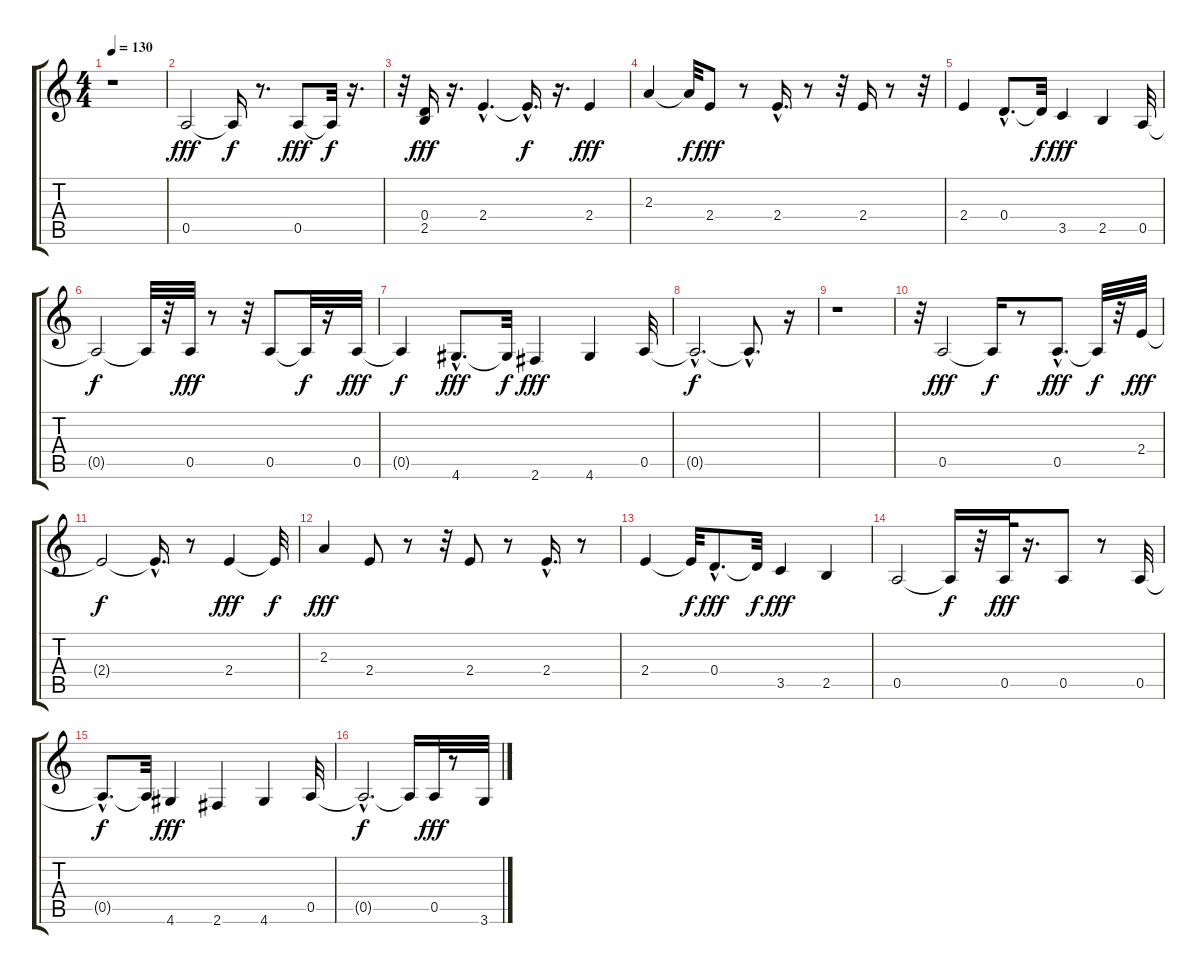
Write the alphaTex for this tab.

\track "" {instrument acousticbass}
\staff {score tabs}
\tuning (E4 B3 G3 D3 A2 E2) {hide}
\ts (4 4)
\tempo 130
\clef g2
\ks c
r.1{dy f} |
0.5.2{dy fff} 0.5{t}.16{dy f} r.8{d} 0.5.8{dy fff} 0.5{t}.32{dy f} r.16{d} |
r.32 (0.4 2.5).16{dy fff} r.16{d} 2.4{hac}.4{d} 2.4{hac t}.16{d dy f} r.16{d} 2.4.4{dy fff} |
2.3.4 2.3{t}.32{dy f} 2.4.8{dy fff} r.8 2.4{hac}.16{d} r.8 r.32 2.4.16 r.8 r.32 |
2.4.4 0.4{hac}.8{d} 0.4{t}.32{dy f} 3.5.4{dy fff} 2.5.4 0.5.32 |
0.5{t}.2{dy f} 0.5{t}.32 r.32 0.5.32{dy fff} r.8 r.32 0.5.8 0.5{t}.32{dy f} r.16 0.5.32{dy fff} |
0.5{t}.4{dy f} 4.6{hac}.8{d dy fff} 4.6{t}.32{dy f} 2.6.4{dy fff} 4.6.4 0.5.32 |
0.5{hac t}.2{d dy f} 0.5{hac t}.8{d} r.16 |
r.1 |
r.32 0.5.2{dy fff} 0.5{t}.16{dy f} r.8 0.5{hac}.8{d dy fff} 0.5{t}.32{dy f} r.32 2.4.32{dy fff} |
2.4{t}.2{dy f} 2.4{hac t}.16{d} r.8 2.4.4{dy fff} 2.4{t}.32{dy f} |
2.3.4{dy fff} 2.4.8 r.8 r.32 2.4.8 r.8 2.4{hac}.16{d} r.8 |
2.4.4 2.4{t}.32{dy f} 0.4{hac}.8{d dy fff} 0.4{t}.32{dy f} 3.5.4{dy fff} 2.5.4 |
0.5.2 0.5{t}.16{dy f} r.32 0.5.32{dy fff} r.16{d} 0.5.8 r.8 0.5.32 |
0.5{hac t}.8{d dy f} 0.5{t}.32 4.6.4{dy fff} 2.6.4 4.6.4 0.5.32 |
0.5{hac t}.2{d dy f} 0.5{t}.16 0.5.32{dy fff} r.8 3.6.32
